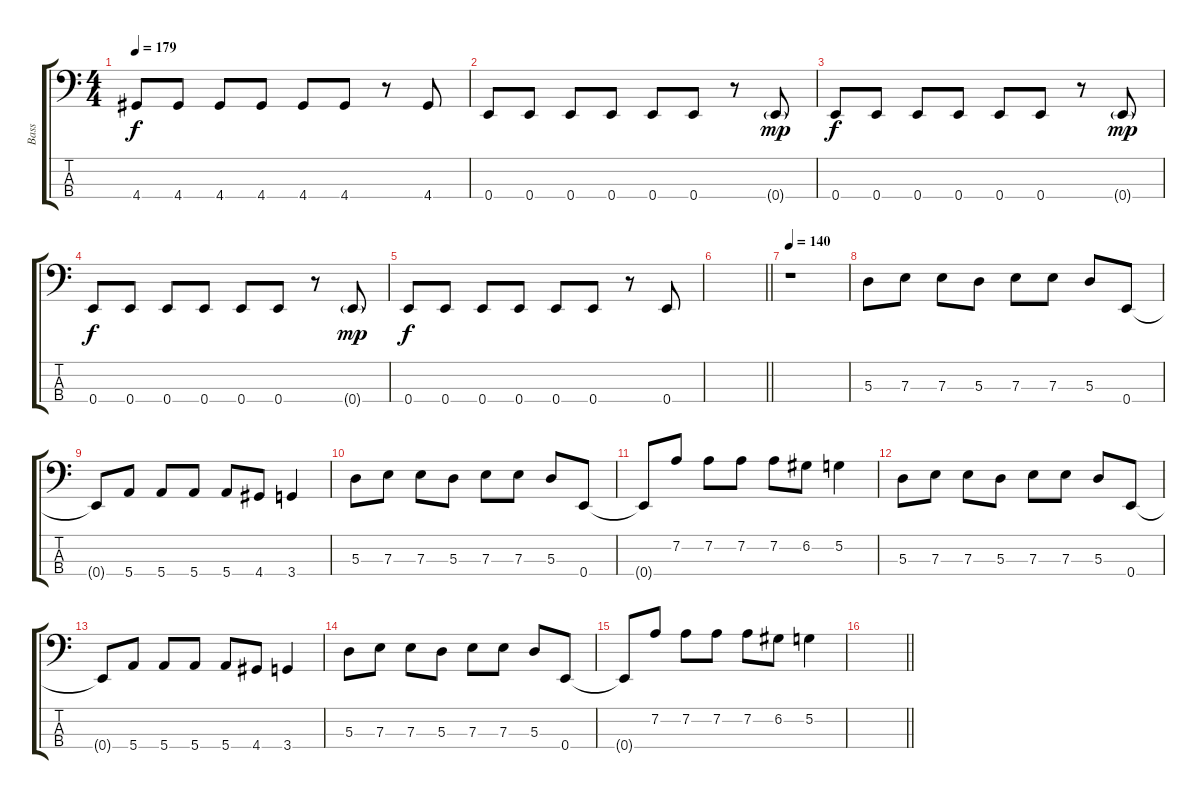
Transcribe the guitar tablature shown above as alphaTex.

\track ("Bass" "Bass") {instrument electricbassfinger}
\staff {score tabs}
\tuning (G2 D2 A1 E1) {hide}
\ts (4 4)
\tempo 179
\clef f4
\ks c
4.4.8{dy f} 4.4.8 4.4.8 4.4.8 4.4.8 4.4.8 r.8 4.4.8 |
0.4.8 0.4.8 0.4.8 0.4.8 0.4.8 0.4.8 r.8 0.4{g}.8{dy mp} |
0.4.8{dy f} 0.4.8 0.4.8 0.4.8 0.4.8 0.4.8 r.8 0.4{g}.8{dy mp} |
0.4.8{dy f} 0.4.8 0.4.8 0.4.8 0.4.8 0.4.8 r.8 0.4{g}.8{dy mp} |
0.4.8{dy f} 0.4.8 0.4.8 0.4.8 0.4.8 0.4.8 r.8 0.4.8 |
\barLineRight lightlight
|
\tempo 140
r.1 |
5.3.8 7.3.8 7.3.8 5.3.8 7.3.8 7.3.8 5.3.8 0.4.8 |
0.4{t}.8 5.4.8 5.4.8 5.4.8 5.4.8 4.4.8 3.4.4 |
5.3.8 7.3.8 7.3.8 5.3.8 7.3.8 7.3.8 5.3.8 0.4.8 |
0.4{t}.8 7.2.8 7.2.8 7.2.8 7.2.8 6.2.8 5.2.4 |
5.3.8 7.3.8 7.3.8 5.3.8 7.3.8 7.3.8 5.3.8 0.4.8 |
0.4{t}.8 5.4.8 5.4.8 5.4.8 5.4.8 4.4.8 3.4.4 |
5.3.8 7.3.8 7.3.8 5.3.8 7.3.8 7.3.8 5.3.8 0.4.8 |
0.4{t}.8 7.2.8 7.2.8 7.2.8 7.2.8 6.2.8 5.2.4 |
\barLineRight lightlight
